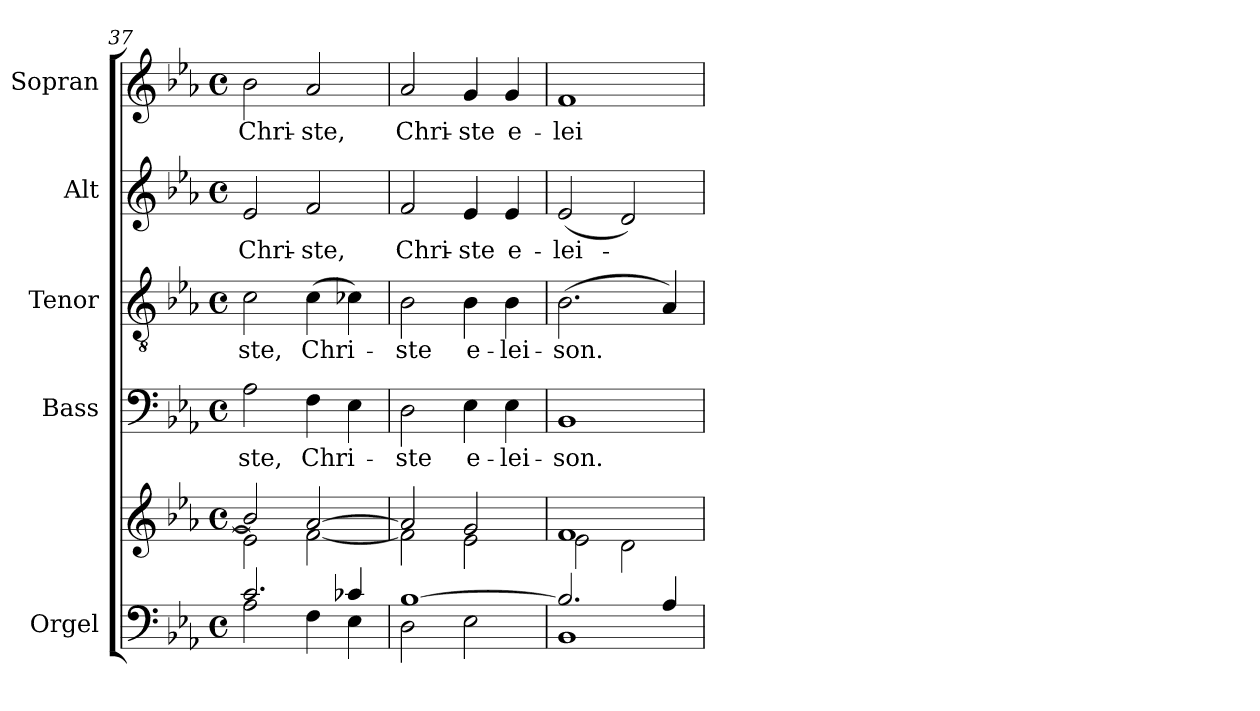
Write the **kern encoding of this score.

**kern	**kern	**kern	**text	**kern	**text	**kern	**text	**kern	**text
*part5	*part5	*part4	*part4	*part3	*part3	*part2	*part2	*part1	*part1
*staff6	*staff5	*staff4	*staff4	*staff3	*staff3	*staff2	*staff2	*staff1	*staff1
*I"Orgel	*	*I"Bass	*	*I"Tenor	*	*I"Alt	*	*I"Sopran	*
*I'Org.	*	*I'B.	*	*I'T.	*	*I'A.	*	*I'S.	*
*clefF4	*clefG2	*clefF4	*	*clefGv2	*	*clefG2	*	*clefG2	*
*k[b-e-a-]	*k[b-e-a-]	*k[b-e-a-]	*	*k[b-e-a-]	*	*k[b-e-a-]	*	*k[b-e-a-]	*
*E-:	*E-:	*E-:	*	*E-:	*	*E-:	*	*E-:	*
*M4/4	*M4/4	*M4/4	*	*M4/4	*	*M4/4	*	*M4/4	*
*met(c)	*met(c)	*met(c)	*	*met(c)	*	*met(c)	*	*met(c)	*
=37	=37	=37	=37	=37	=37	=37	=37	=37	=37
*^	*^	*	*	*	*	*	*	*	*
!	!	!	!	!	!LO:LY:b	!	!LO:LY:b	!	!LO:LY:b	!	!LO:LY:b
2.c/	2A-\	2b-/]	2e-\]	2A-\	-ste,	2c\	-ste,	2e-/	Chri-	2b-\	Chri-
!	!	!	!	!	!LO:LY:b	!	!LO:LY:b	!	!LO:LY:b	!	!LO:LY:b
.	4F\	[>2a-/	[<2f\	4F\	Chri-	(>4c\	Chri-	2f/	-ste,	2a-/	-ste,
4c-X/	4E-\	.	.	4E-\	.	4c-X\)	.	.	.	.	.
=38	=38	=38	=38	=38	=38	=38	=38	=38	=38	=38	=38
!	!	!	!	!	!LO:LY:b	!	!LO:LY:b	!	!LO:LY:b	!	!LO:LY:b
[>1B-	2D\	2a-/]	2f\]	2D\	-ste	2B-\	-ste	2f/	Chri-	2a-/	Chri-
!	!	!	!	!	!LO:LY:b	!	!LO:LY:b	!	!LO:LY:b	!	!LO:LY:b
.	2E-\	2g/	2e-\	4E-\	e-	4B-\	e-	4e-/	-ste	4g/	-ste
!	!	!	!	!	!LO:LY:b	!	!LO:LY:b	!	!LO:LY:b	!	!LO:LY:b
.	.	.	.	4E-\	-lei-	4B-\	-lei-	4e-/	e-	4g/	e-
=39	=39	=39	=39	=39	=39	=39	=39	=39	=39	=39	=39
!	!	!	!	!	!LO:LY:b	!	!LO:LY:b	!	!LO:LY:b	!	!LO:LY:b
2.B-/]	1BB-	1f	2e-\	1BB-	-son.	(>2.B-\	-son.	(<2e-/	-lei-	1f	-lei-
.	.	.	2d\	.	.	.	.	2d/)	.	.	.
4A-/	.	.	.	.	.	4A-/)	.	.	.	.	.
*v	*v	*	*	*	*	*	*	*	*	*	*
*	*v	*v	*	*	*	*	*	*	*	*
=	=	=	=	=	=	=	=	=	=
*-	*-	*-	*-	*-	*-	*-	*-	*-	*-
